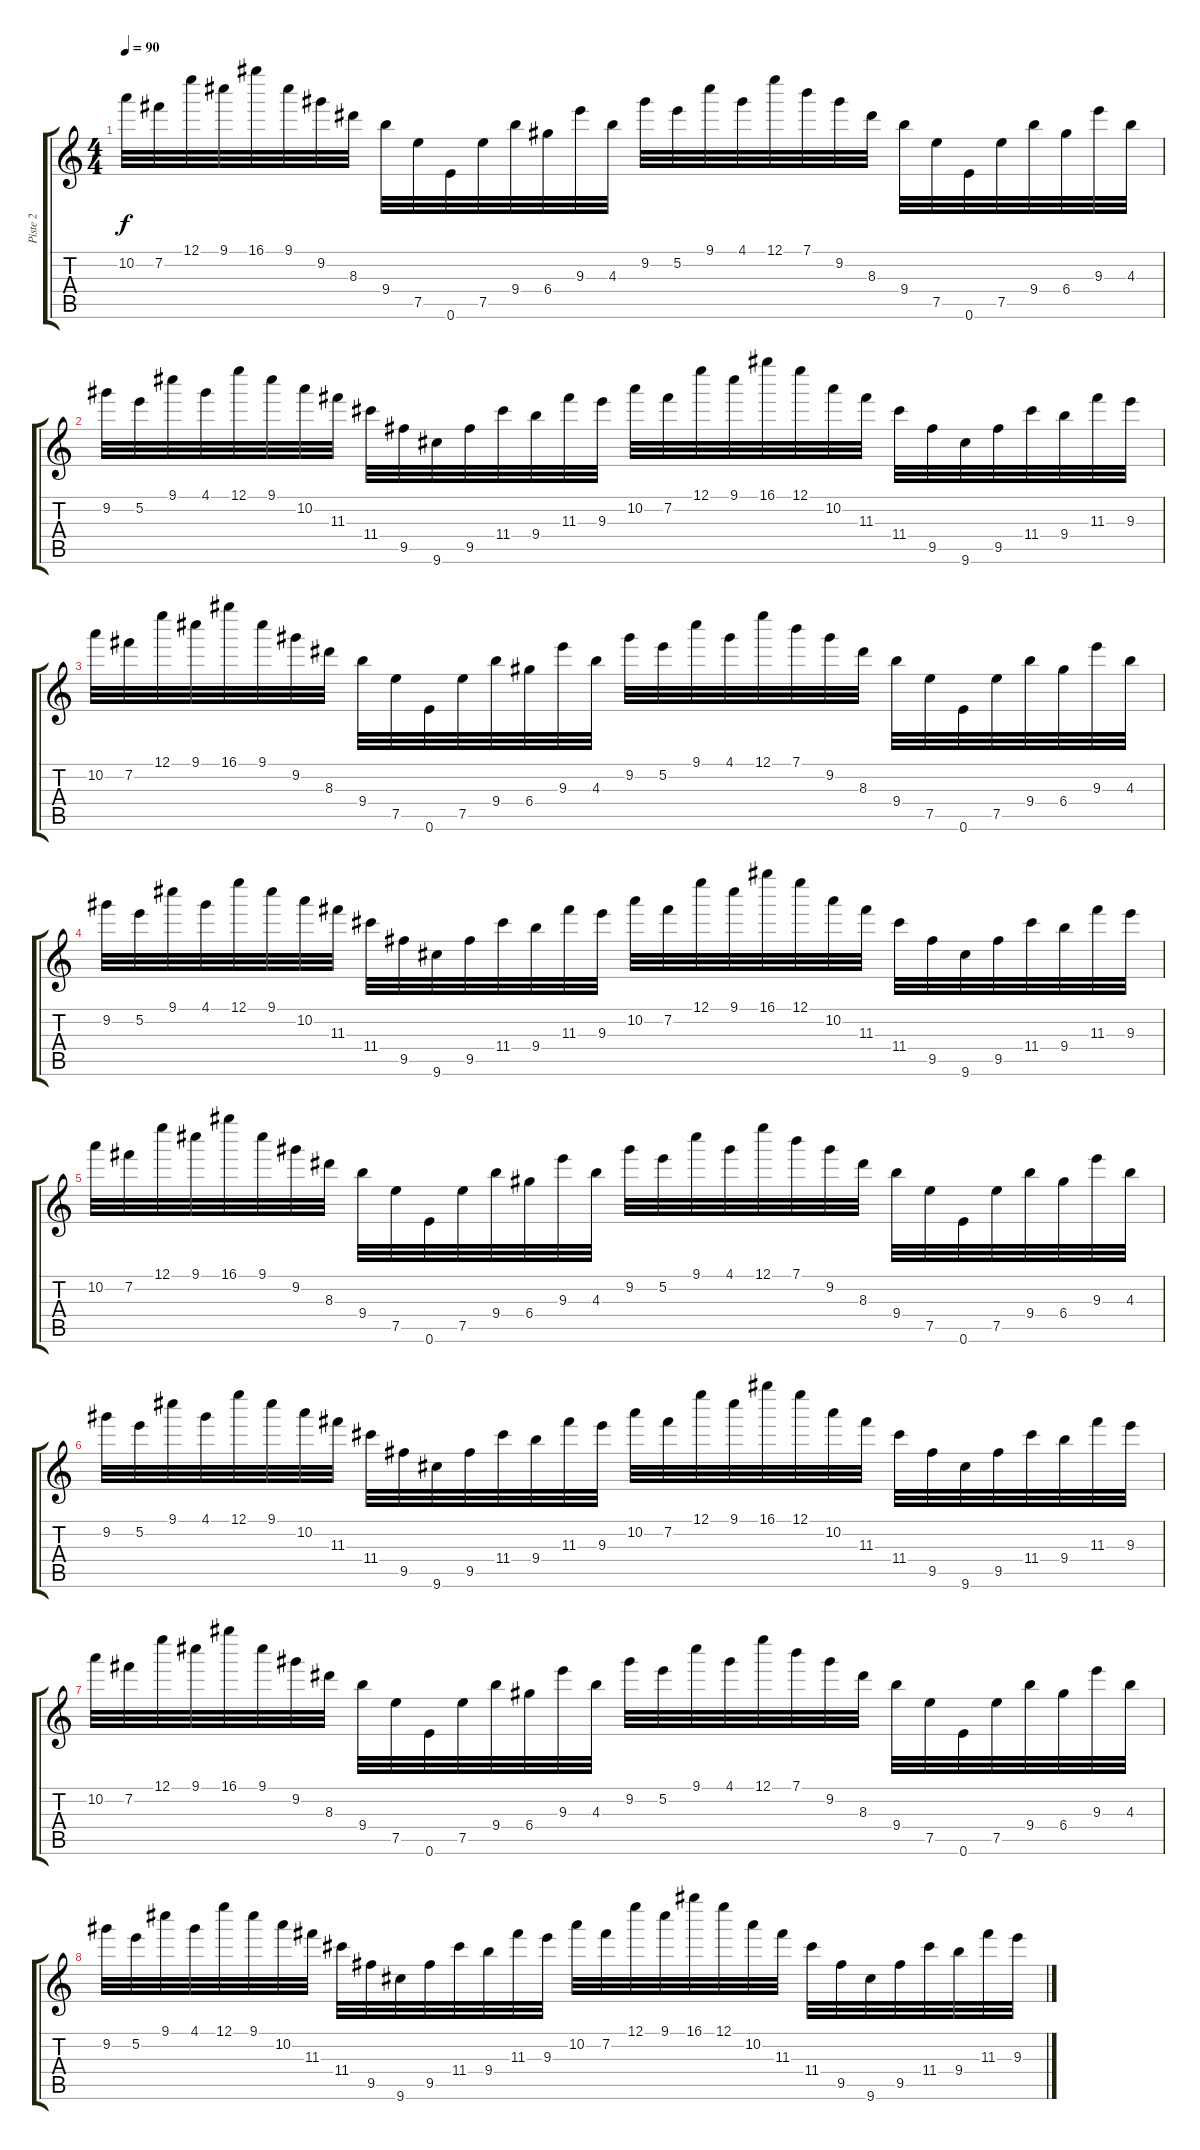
\track ("Piste 2" "Piste 2") {instrument celesta}
\staff {score tabs}
\tuning (E6 B5 G5 D5 A4 E4) {hide}
\ts (4 4)
\tempo 90
\clef g2
\ks c
10.2.32{dy f} 7.2.32 12.1.32 9.1.32 16.1.32 9.1.32 9.2.32 8.3.32 9.4.32 7.5.32 0.6.32 7.5.32 9.4.32 6.4.32 9.3.32 4.3.32 9.2.32 5.2.32 9.1.32 4.1.32 12.1.32 7.1.32 9.2.32 8.3.32 9.4.32 7.5.32 0.6.32 7.5.32 9.4.32 6.4.32 9.3.32 4.3.32 |
9.2.32 5.2.32 9.1.32 4.1.32 12.1.32 9.1.32 10.2.32 11.3.32 11.4.32 9.5.32 9.6.32 9.5.32 11.4.32 9.4.32 11.3.32 9.3.32 10.2.32 7.2.32 12.1.32 9.1.32 16.1.32 12.1.32 10.2.32 11.3.32 11.4.32 9.5.32 9.6.32 9.5.32 11.4.32 9.4.32 11.3.32 9.3.32 |
10.2.32 7.2.32 12.1.32 9.1.32 16.1.32 9.1.32 9.2.32 8.3.32 9.4.32 7.5.32 0.6.32 7.5.32 9.4.32 6.4.32 9.3.32 4.3.32 9.2.32 5.2.32 9.1.32 4.1.32 12.1.32 7.1.32 9.2.32 8.3.32 9.4.32 7.5.32 0.6.32 7.5.32 9.4.32 6.4.32 9.3.32 4.3.32 |
9.2.32 5.2.32 9.1.32 4.1.32 12.1.32 9.1.32 10.2.32 11.3.32 11.4.32 9.5.32 9.6.32 9.5.32 11.4.32 9.4.32 11.3.32 9.3.32 10.2.32 7.2.32 12.1.32 9.1.32 16.1.32 12.1.32 10.2.32 11.3.32 11.4.32 9.5.32 9.6.32 9.5.32 11.4.32 9.4.32 11.3.32 9.3.32 |
10.2.32 7.2.32 12.1.32 9.1.32 16.1.32 9.1.32 9.2.32 8.3.32 9.4.32 7.5.32 0.6.32 7.5.32 9.4.32 6.4.32 9.3.32 4.3.32 9.2.32 5.2.32 9.1.32 4.1.32 12.1.32 7.1.32 9.2.32 8.3.32 9.4.32 7.5.32 0.6.32 7.5.32 9.4.32 6.4.32 9.3.32 4.3.32 |
9.2.32 5.2.32 9.1.32 4.1.32 12.1.32 9.1.32 10.2.32 11.3.32 11.4.32 9.5.32 9.6.32 9.5.32 11.4.32 9.4.32 11.3.32 9.3.32 10.2.32 7.2.32 12.1.32 9.1.32 16.1.32 12.1.32 10.2.32 11.3.32 11.4.32 9.5.32 9.6.32 9.5.32 11.4.32 9.4.32 11.3.32 9.3.32 |
10.2.32 7.2.32 12.1.32 9.1.32 16.1.32 9.1.32 9.2.32 8.3.32 9.4.32 7.5.32 0.6.32 7.5.32 9.4.32 6.4.32 9.3.32 4.3.32 9.2.32 5.2.32 9.1.32 4.1.32 12.1.32 7.1.32 9.2.32 8.3.32 9.4.32 7.5.32 0.6.32 7.5.32 9.4.32 6.4.32 9.3.32 4.3.32 |
9.2.32 5.2.32 9.1.32 4.1.32 12.1.32 9.1.32 10.2.32 11.3.32 11.4.32 9.5.32 9.6.32 9.5.32 11.4.32 9.4.32 11.3.32 9.3.32 10.2.32 7.2.32 12.1.32 9.1.32 16.1.32 12.1.32 10.2.32 11.3.32 11.4.32 9.5.32 9.6.32 9.5.32 11.4.32 9.4.32 11.3.32 9.3.32
